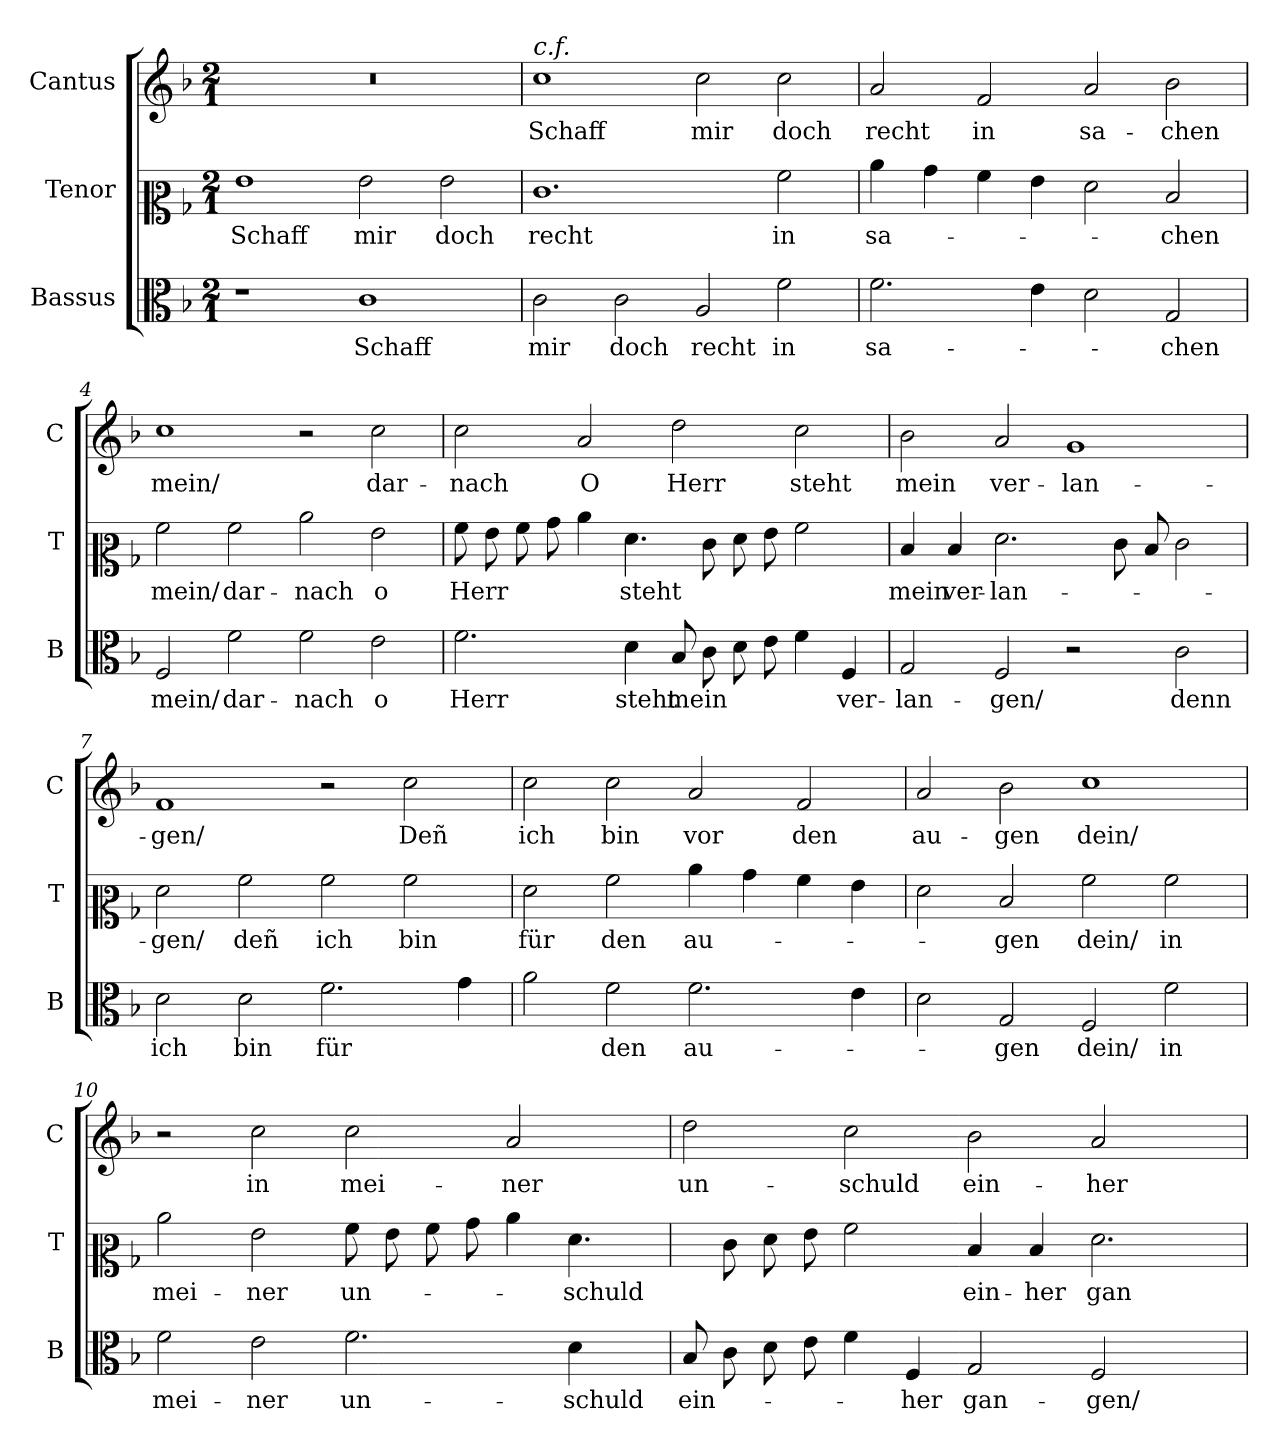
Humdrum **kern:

**kern	**text	**kern	**text	**kern	**text
*part3	*part3	*part2	*part2	*part1	*part1
*staff3	*staff3	*staff2	*staff2	*staff1	*staff1
*I"Bassus	*	*I"Tenor	*	*I"Cantus	*
*I'B	*	*I'T	*	*I'C	*
*clefC3	*	*clefC2	*	*clefG2	*
*k[b-]	*	*k[b-]	*	*k[b-]	*
*F:ion	*	*F:ion	*	*F:ion	*
*M2/1	*	*M2/1	*	*M2/1	*
*MM180	*	*MM180	*	*MM180	*
=1	=1	=1	=1	=1	=1
1r	.	1g	Schaff	0r	.
1c	Schaff	2g	mir	.	.
.	.	2g	doch	.	.
=2	=2	=2	=2	=2	=2
!	!	!	!	!LO:TX:a:i:t=c.f.	!
2c	mir	1.e	recht	1cc	Schaff
2c	doch	.	.	.	.
2A	recht	.	.	2cc	mir
2f	in	2a	in	2cc	doch
=3	=3	=3	=3	=3	=3
2.f	sa-	4cc	sa-	2a	recht
.	.	4b-	.	.	.
.	.	4a	.	2f	in
4e	.	4g	.	.	.
2d	.	2f	.	2a	sa-
2G	-chen	2d	-chen	2b-	-chen
=4	=4	=4	=4	=4	=4
2F	mein/	2a	mein/	1cc	mein/
2f	dar-	2a	dar-	.	.
2f	-nach	2cc	-nach	2r	.
2e	o	2g	o	2cc	dar-
=5	=5	=5	=5	=5	=5
2.f	Herr	8a	Herr	2cc	nach
.	.	8g	.	.	.
.	.	8a	.	.	.
.	.	8b-	.	.	.
.	.	4cc	.	2a	O
4d	steht	4.f	steht	.	.
8B-	mein	.	.	2dd	Herr
8c	.	8e	.	.	.
8d	.	8f	.	.	.
8e	.	8g	.	.	.
4f	.	2a	.	2cc	steht
4F	ver-	.	.	.	.
=6	=6	=6	=6	=6	=6
2G	-lan-	4d	mein	2b-	mein
.	.	4d	ver-	.	.
2F	-gen/	2.f	-lan-	2a	ver-
2r	.	.	.	1g	-lan-
.	.	8e	.	.	.
.	.	8d	.	.	.
2c	denn	2e	.	.	.
=7	=7	=7	=7	=7	=7
2d	ich	2f	-gen/	1f	-gen/
2d	bin	2a	deñ	.	.
2.f	für	2a	ich	2r	.
.	.	2a	bin	2cc	Deñ
4g	.	.	.	.	.
=8	=8	=8	=8	=8	=8
2a	.	2f	für	2cc	ich
2f	den	2a	den	2cc	bin
2.f	au-	4cc	au-	2a	vor
.	.	4b-	.	.	.
.	.	4a	.	2f	den
4e	.	4g	.	.	.
=9	=9	=9	=9	=9	=9
2d	.	2f	.	2a	au-
2G	-gen	2d	-gen	2b-	-gen
2F	dein/	2a	dein/	1cc	dein/
2f	in	2a	in	.	.
=10	=10	=10	=10	=10	=10
2f	mei-	2cc	mei-	2r	.
2e	-ner	2g	-ner	2cc	in
2.f	un-	8a	un-	2cc	mei-
.	.	8g	.	.	.
.	.	8a	.	.	.
.	.	8b-	.	.	.
.	.	4cc	.	2a	-ner
4d	-schuld	4.f	-schuld	.	.
8ryy	.	.	.	8ryy	.
=11	=11	=11	=11	=11	=11
8B-	ein-	8ryy	.	2dd	un-
8c	.	8e	.	.	.
8d	.	8f	.	.	.
8e	.	8g	.	.	.
4f	.	2a	.	2cc	-schuld
4F	her	.	.	.	.
2G	gan-	4d	ein-	2b-	ein-
.	.	4d	-her	.	.
2F	gen/	2.f	gan-	2a	-her
4ryy	.	.	.	4ryy	.
=	=	=	=	=	=
*-	*-	*-	*-	*-	*-
